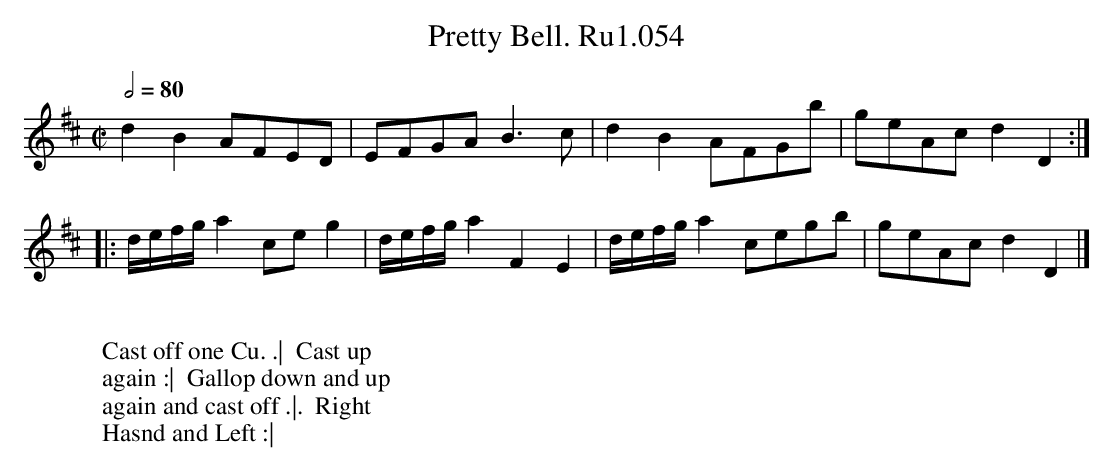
X:1
T:Pretty Bell. Ru1.054
L:1/8
M:C|
Q:1/2=80
K:D
d2B2 AFED|EFGA B3c|d2B2 AFGb|geAc d2D2 :|
|: d/e/f/g/ a2 ce g2|d/e/f/g/ a2F2E2|d/e/f/g/ a2 cegb|geAc d2D2 |]
W:
W: Cast off one Cu. .|  Cast up
W: again :|  Gallop down and up
W: again and cast off .|.  Right
W: Hasnd and Left :|
